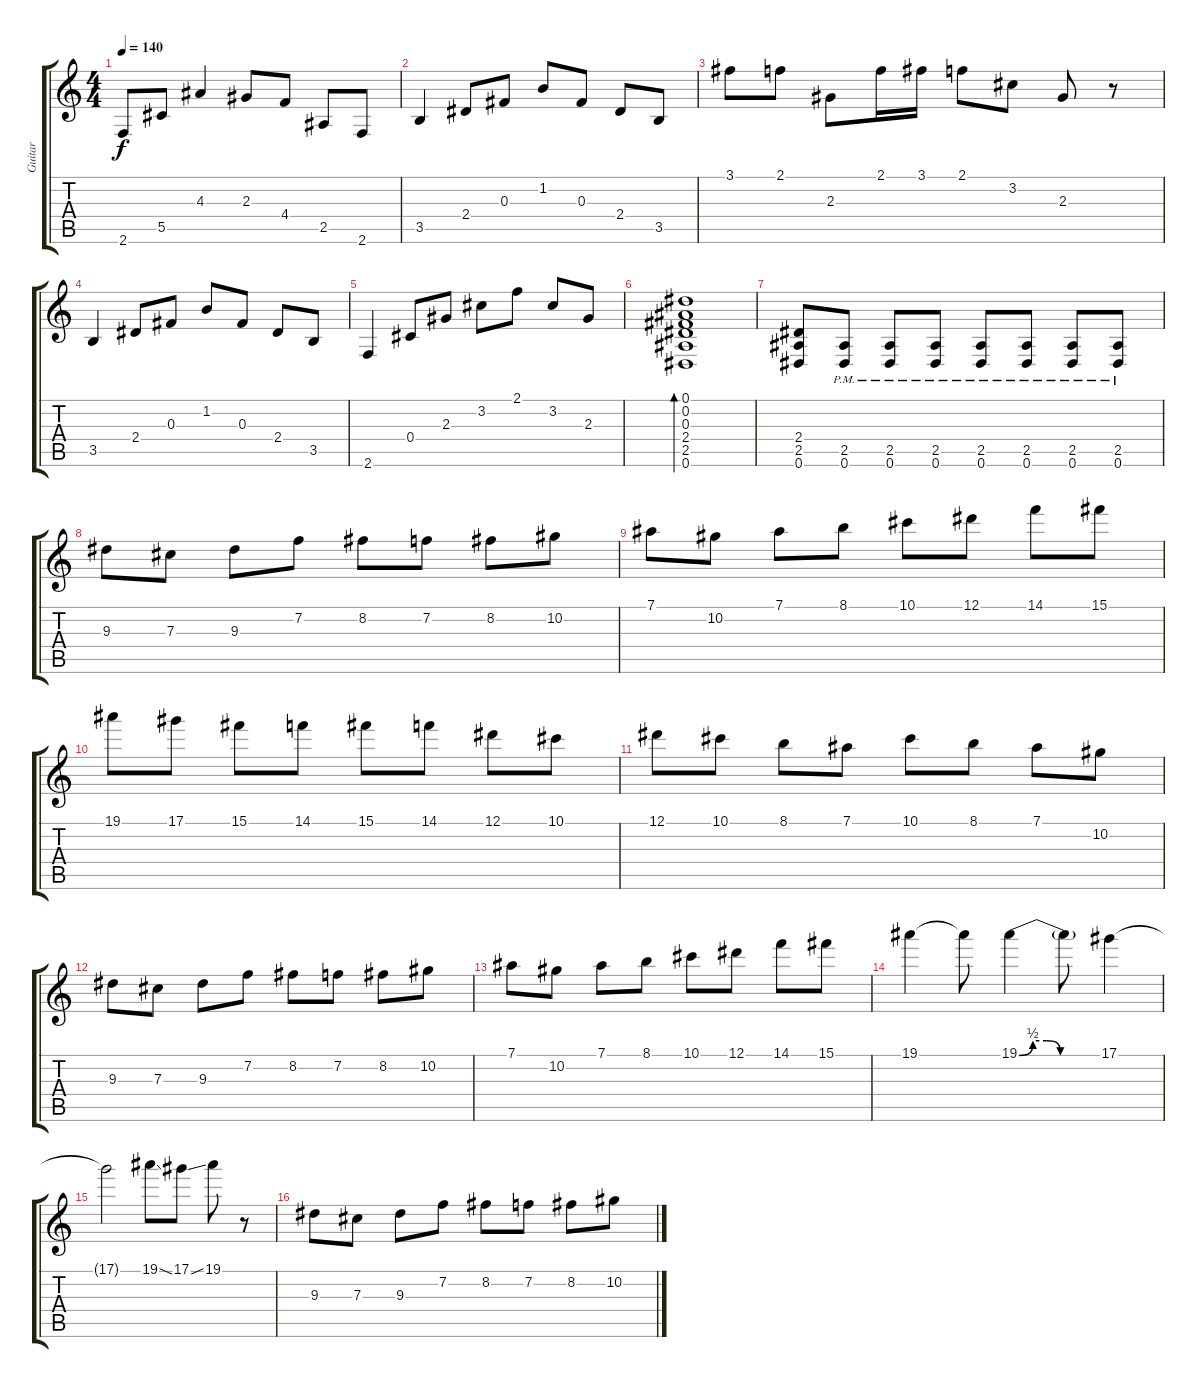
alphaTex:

\track ("Guitar" "Guitar") {instrument acousticguitarsteel}
\staff {score tabs}
\tuning (Eb4 Bb3 Gb3 Db3 Ab2 Eb2) {hide}
\ts (4 4)
\tempo 140
\clef g2
\ks c
2.6.8{dy f} 5.5.8 4.3.4 2.3.8 4.4.8 2.5.8 2.6.8 |
3.5.4 2.4.8 0.3.8 1.2.8 0.3.8 2.4.8 3.5.8 |
3.1.8 2.1.8 2.3.8 2.1.16 3.1.16 2.1.8 3.2.8 2.3.8 r.8 |
3.5.4 2.4.8 0.3.8 1.2.8 0.3.8 2.4.8 3.5.8 |
2.6.4 0.4.8 2.3.8 3.2.8 2.1.8 3.2.8 2.3.8 |
(0.1 0.2 0.3 2.4 2.5 0.6).1{bd 240} |
(2.4 2.5 0.6).8 (2.5 0.6{pm}).8 (2.5 0.6{pm}).8 (2.5 0.6{pm}).8 (2.5 0.6{pm}).8 (2.5 0.6{pm}).8 (2.5 0.6{pm}).8 (2.5 0.6{pm}).8 |
9.3.8 7.3.8 9.3.8 7.2.8 8.2.8 7.2.8 8.2.8 10.2.8 |
7.1.8 10.2.8 7.1.8 8.1.8 10.1.8 12.1.8 14.1.8 15.1.8 |
19.1.8 17.1.8 15.1.8 14.1.8 15.1.8 14.1.8 12.1.8 10.1.8 |
12.1.8 10.1.8 8.1.8 7.1.8 10.1.8 8.1.8 7.1.8 10.2.8 |
9.3.8 7.3.8 9.3.8 7.2.8 8.2.8 7.2.8 8.2.8 10.2.8 |
7.1.8 10.2.8 7.1.8 8.1.8 10.1.8 12.1.8 14.1.8 15.1.8 |
19.1.4 19.1{t}.8 19.1{be (custom 0 0 10 2 20 2 30 0 60 0)}.4 19.1{t}.8 17.1.4 |
17.1{t}.2 19.1{ss}.8 17.1{ss}.8 19.1.8 r.8 |
9.3.8 7.3.8 9.3.8 7.2.8 8.2.8 7.2.8 8.2.8 10.2.8
